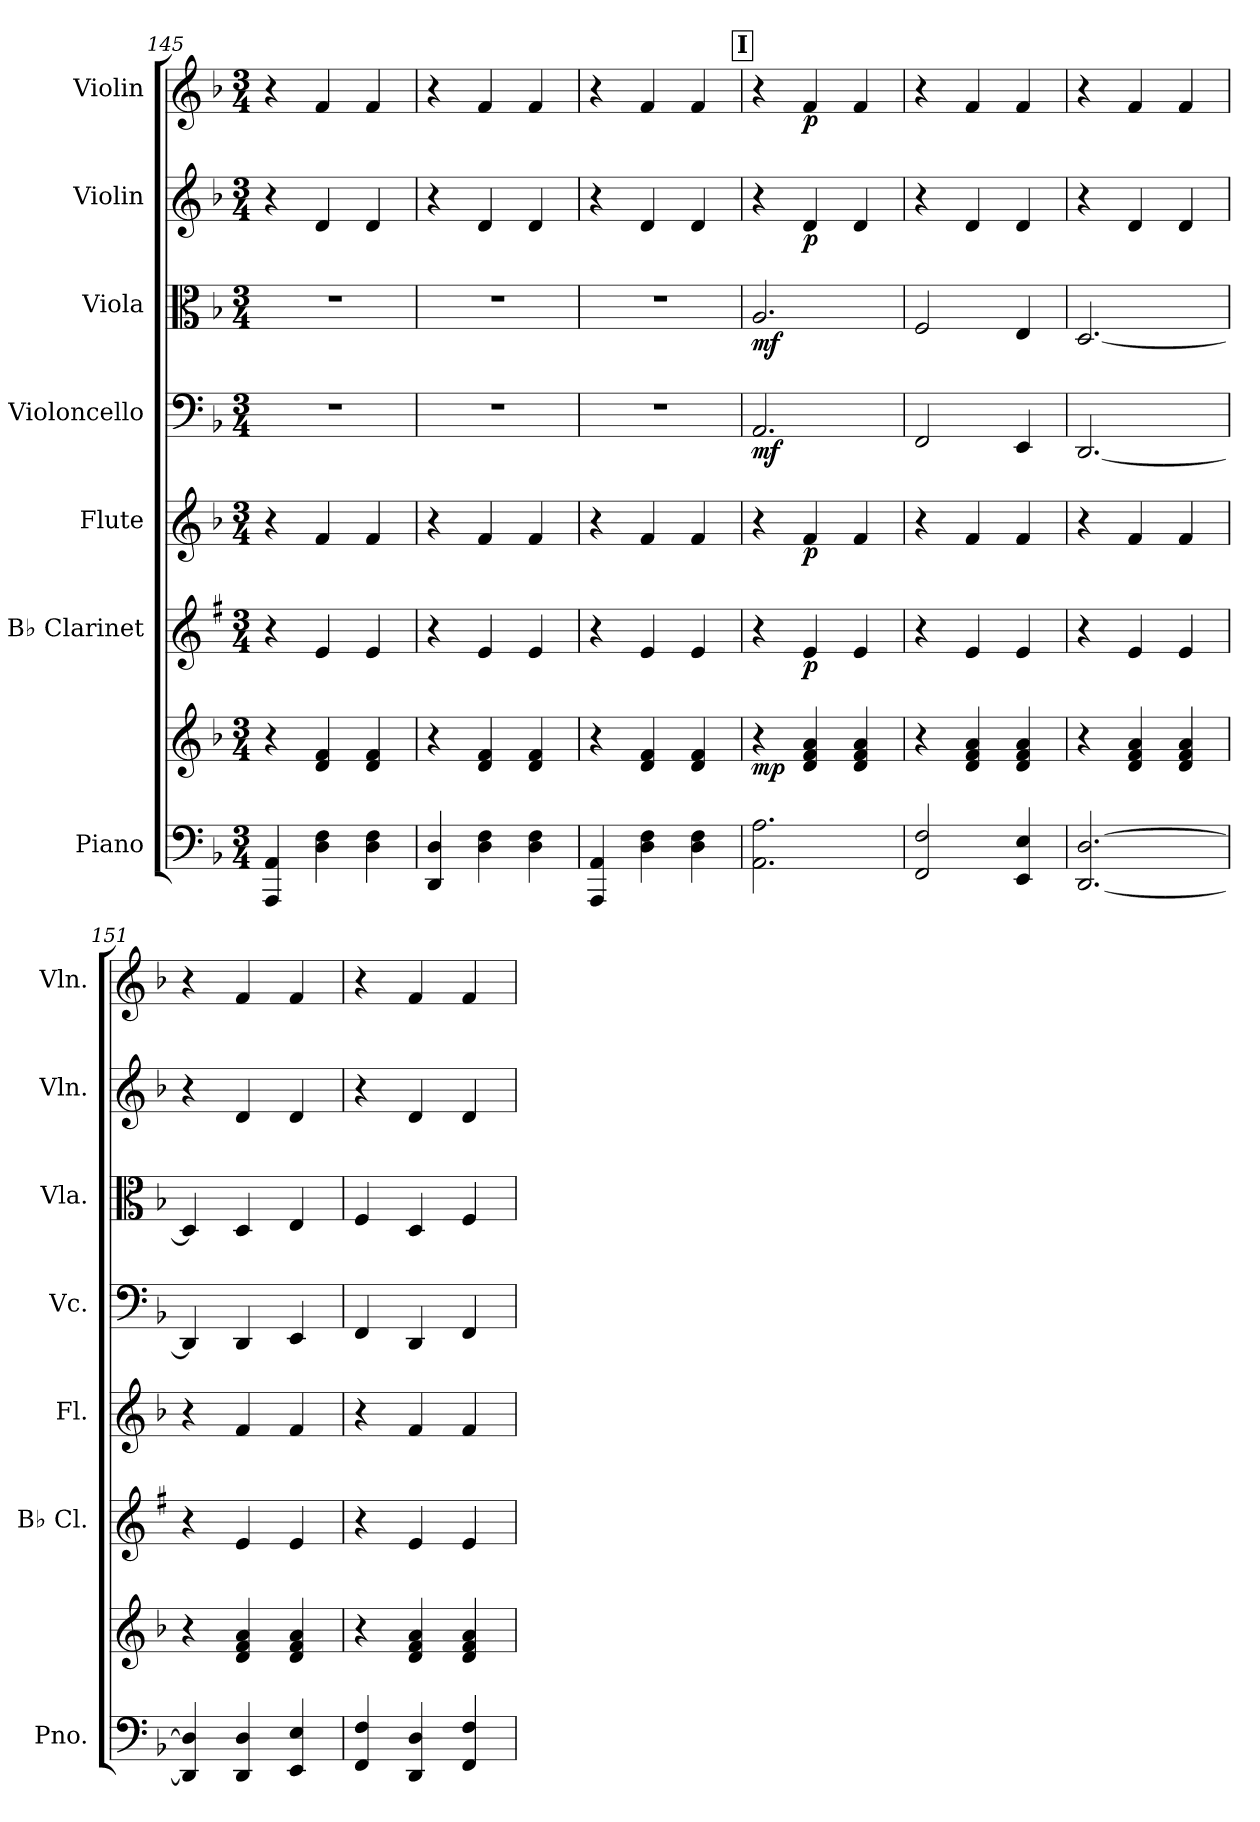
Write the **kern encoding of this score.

**kern	**kern	**dynam	**kern	**dynam	**kern	**dynam	**kern	**dynam	**kern	**dynam	**kern	**dynam	**kern	**dynam
*part7	*part7	*part7	*part6	*part6	*part5	*part5	*part4	*part4	*part3	*part3	*part2	*part2	*part1	*part1
*staff8	*staff7	*staff7/8	*staff6	*staff6	*staff5	*staff5	*staff4	*staff4	*staff3	*staff3	*staff2	*staff2	*staff1	*staff1
*I"Piano	*	*	*I"B♭ Clarinet	*	*I"Flute	*	*I"Violoncello	*	*I"Viola	*	*I"Violin	*	*I"Violin	*
*I'Pno.	*	*	*I'B♭ Cl.	*	*I'Fl.	*	*I'Vc.	*	*I'Vla.	*	*I'Vln.	*	*I'Vln.	*
*clefF4	*clefG2	*	*clefG2	*	*clefG2	*	*clefF4	*	*clefC3	*	*clefG2	*	*clefG2	*
*	*	*	*ITrd1c2	*	*	*	*	*	*	*	*	*	*	*
*k[b-]	*k[b-]	*	*k[b-]	*	*k[b-]	*	*k[b-]	*	*k[b-]	*	*k[b-]	*	*k[b-]	*
*M3/4	*M3/4	*	*M3/4	*	*M3/4	*	*M3/4	*	*M3/4	*	*M3/4	*	*M3/4	*
=145	=145	=145	=145	=145	=145	=145	=145	=145	=145	=145	=145	=145	=145	=145
4AAA/ 4AA/	4r	.	4r	.	4r	.	2.r	.	2.r	.	4r	.	4r	.
4D\ 4F\	4d/ 4f/	.	4d/	.	4f/	.	.	.	.	.	4d/	.	4f/	.
4D\ 4F\	4d/ 4f/	.	4d/	.	4f/	.	.	.	.	.	4d/	.	4f/	.
=146	=146	=146	=146	=146	=146	=146	=146	=146	=146	=146	=146	=146	=146	=146
4DD/ 4D/	4r	.	4r	.	4r	.	2.r	.	2.r	.	4r	.	4r	.
4D\ 4F\	4d/ 4f/	.	4d/	.	4f/	.	.	.	.	.	4d/	.	4f/	.
4D\ 4F\	4d/ 4f/	.	4d/	.	4f/	.	.	.	.	.	4d/	.	4f/	.
=147	=147	=147	=147	=147	=147	=147	=147	=147	=147	=147	=147	=147	=147	=147
4AAA/ 4AA/	4r	.	4r	.	4r	.	2.r	.	2.r	.	4r	.	4r	.
4D\ 4F\	4d/ 4f/	.	4d/	.	4f/	.	.	.	.	.	4d/	.	4f/	.
4D\ 4F\	4d/ 4f/	.	4d/	.	4f/	.	.	.	.	.	4d/	.	4f/	.
!!LO:REH:place=s1:a:B:fs=14:t=I
=148	=148	=148	=148	=148	=148	=148	=148	=148	=148	=148	=148	=148	=148	=148
!	!	!LO:DY:b	!	!	!	!	!	!LO:DY:b	!	!LO:DY:b	!	!	!	!
2.AA\ 2.A\	4r	mp	4r	.	4r	.	2.AA/	mf	2.A/	mf	4r	.	4r	.
!	!	!	!	!LO:DY:b	!	!LO:DY:b	!	!	!	!	!	!LO:DY:b	!	!LO:DY:b
.	4d/ 4f/ 4a/	.	4d/	p	4f/	p	.	.	.	.	4d/	p	4f/	p
.	4d/ 4f/ 4a/	.	4d/	.	4f/	.	.	.	.	.	4d/	.	4f/	.
=149	=149	=149	=149	=149	=149	=149	=149	=149	=149	=149	=149	=149	=149	=149
2FF/ 2F/	4r	.	4r	.	4r	.	2FF/	.	2F/	.	4r	.	4r	.
.	4d/ 4f/ 4a/	.	4d/	.	4f/	.	.	.	.	.	4d/	.	4f/	.
4EE/ 4E/	4d/ 4f/ 4a/	.	4d/	.	4f/	.	4EE/	.	4E/	.	4d/	.	4f/	.
!!LO:PB:g=z
=150	=150	=150	=150	=150	=150	=150	=150	=150	=150	=150	=150	=150	=150	=150
[2.DD/ [2.D/	4r	.	4r	.	4r	.	[2.DD/	.	[2.D/	.	4r	.	4r	.
.	4d/ 4f/ 4a/	.	4d/	.	4f/	.	.	.	.	.	4d/	.	4f/	.
.	4d/ 4f/ 4a/	.	4d/	.	4f/	.	.	.	.	.	4d/	.	4f/	.
=151	=151	=151	=151	=151	=151	=151	=151	=151	=151	=151	=151	=151	=151	=151
4DD/] 4D/]	4r	.	4r	.	4r	.	4DD/]	.	4D/]	.	4r	.	4r	.
4DD/ 4D/	4d/ 4f/ 4a/	.	4d/	.	4f/	.	4DD/	.	4D/	.	4d/	.	4f/	.
4EE/ 4E/	4d/ 4f/ 4a/	.	4d/	.	4f/	.	4EE/	.	4E/	.	4d/	.	4f/	.
=152	=152	=152	=152	=152	=152	=152	=152	=152	=152	=152	=152	=152	=152	=152
4FF/ 4F/	4r	.	4r	.	4r	.	4FF/	.	4F/	.	4r	.	4r	.
4DD/ 4D/	4d/ 4f/ 4a/	.	4d/	.	4f/	.	4DD/	.	4D/	.	4d/	.	4f/	.
4FF/ 4F/	4d/ 4f/ 4a/	.	4d/	.	4f/	.	4FF/	.	4F/	.	4d/	.	4f/	.
=	=	=	=	=	=	=	=	=	=	=	=	=	=	=
*-	*-	*-	*-	*-	*-	*-	*-	*-	*-	*-	*-	*-	*-	*-
